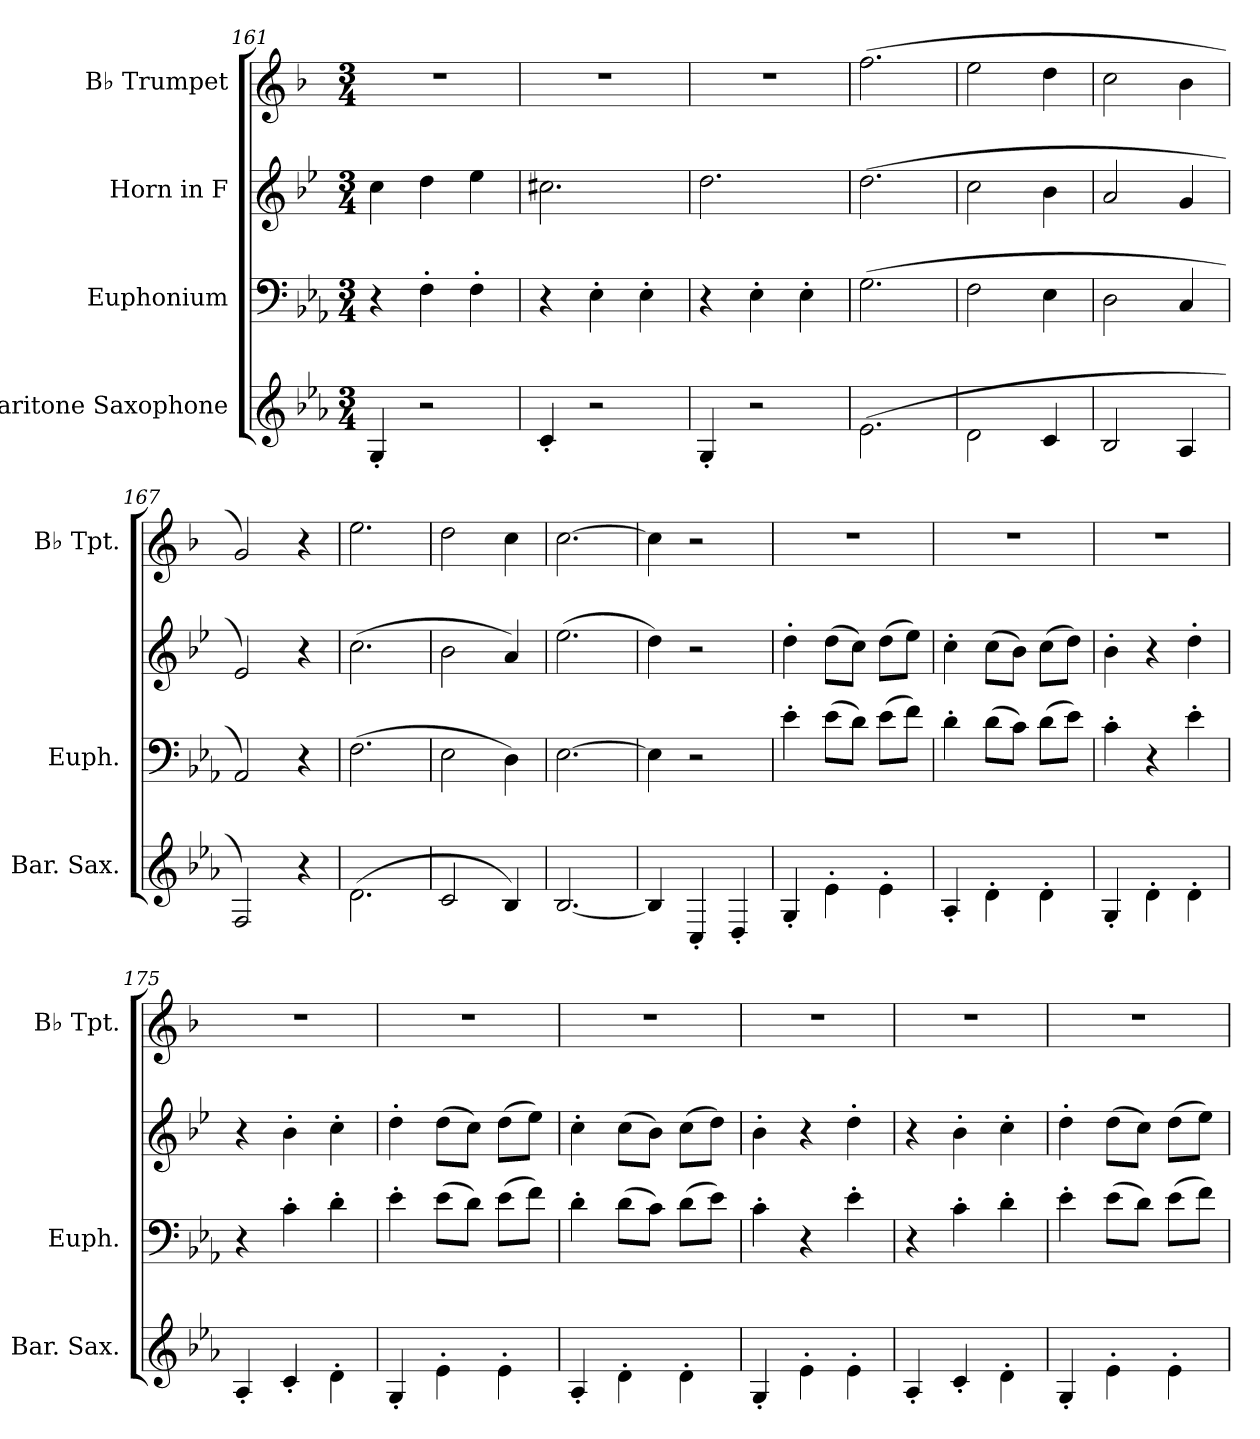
**kern	**kern	**kern	**kern
*part4	*part3	*part2	*part1
*staff4	*staff3	*staff2	*staff1
*I"Baritone Saxophone	*I"Euphonium	*I"Horn in F	*I"B♭ Trumpet
*I'Bar. Sax.	*I'Euph.	*	*I'B♭ Tpt.
*clefG2	*clefF4	*clefG2	*clefG2
*ITrd12c21	*	*ITrd4c7	*ITrd1c2
*k[b-e-a-]	*k[b-e-a-]	*k[b-e-a-]	*k[b-e-a-]
*M3/4	*M3/4	*M3/4	*M3/4
=161	=161	=161	=161
4GG'/	4r	4f\	2.r
2r	4F'\	4g\	.
.	4F'\	4a-\	.
=162	=162	=162	=162
4C'/	4r	2.f#X\	2.r
2r	4E-'\	.	.
.	4E-'\	.	.
=163	=163	=163	=163
4GG'/	4r	2.g\	2.r
2r	4E-'\	.	.
.	4E-'\	.	.
=164	=164	=164	=164
(>2.E-\	(>2.G\	(>2.g\	(>2.ee-\
=165	=165	=165	=165
2D\	2F\	2f\	2dd\
4C/	4E-\	4e-\	4cc\
=166	=166	=166	=166
2BB-/	2D\	2d/	2b-\
4AA-/	4C/	4c/	4a-\
=167	=167	=167	=167
2FF/)	2AA-/)	2A-/)	2f/)
4r	4r	4r	4r
=168	=168	=168	=168
(>2.D\	(>2.F\	(>2.f\	2.dd\
=169	=169	=169	=169
2C/	2E-\	2e-\	2cc\
4BB-/)	4D\)	4d/)	4b-\
=170	=170	=170	=170
[2.BB-/	[2.E-\	(>2.a-\	[2.b-\
=171	=171	=171	=171
4BB-/]	4E-\]	4g\)	4b-\]
4CC'/	2r	2r	2r
4DD'/	.	.	.
!!LO:PB:g=z
=172	=172	=172	=172
4GG'/	4e-'\	4g'\	2.r
4E-'\	(>8e-\L	(>8g\L	.
.	8d\J)	8f\J)	.
4E-'\	(>8e-\L	(>8g\L	.
.	8f\J)	8a-\J)	.
=173	=173	=173	=173
4AA-'/	4d'\	4f'\	2.r
4D'\	(>8d\L	(>8f\L	.
.	8c\J)	8e-\J)	.
4D'\	(>8d\L	(>8f\L	.
.	8e-\J)	8g\J)	.
=174	=174	=174	=174
4GG'/	4c'\	4e-'\	2.r
4D'\	4r	4r	.
4D'\	4e-'\	4g'\	.
=175	=175	=175	=175
4AA-'/	4r	4r	2.r
4C'/	4c'\	4e-'\	.
4D'\	4d'\	4f'\	.
=176	=176	=176	=176
4GG'/	4e-'\	4g'\	2.r
4E-'\	(>8e-\L	(>8g\L	.
.	8d\J)	8f\J)	.
4E-'\	(>8e-\L	(>8g\L	.
.	8f\J)	8a-\J)	.
=177	=177	=177	=177
4AA-'/	4d'\	4f'\	2.r
4D'\	(>8d\L	(>8f\L	.
.	8c\J)	8e-\J)	.
4D'\	(>8d\L	(>8f\L	.
.	8e-\J)	8g\J)	.
=178	=178	=178	=178
4GG'/	4c'\	4e-'\	2.r
4E-'\	4r	4r	.
4E-'\	4e-'\	4g'\	.
=179	=179	=179	=179
4AA-'/	4r	4r	2.r
4C'/	4c'\	4e-'\	.
4D'\	4d'\	4f'\	.
!!LO:LB:g=z
=180	=180	=180	=180
4GG'/	4e-'\	4g'\	2.r
4E-'\	(>8e-\L	(>8g\L	.
.	8d\J)	8f\J)	.
4E-'\	(>8e-\L	(>8g\L	.
.	8f\J)	8a-\J)	.
=	=	=	=
*-	*-	*-	*-
